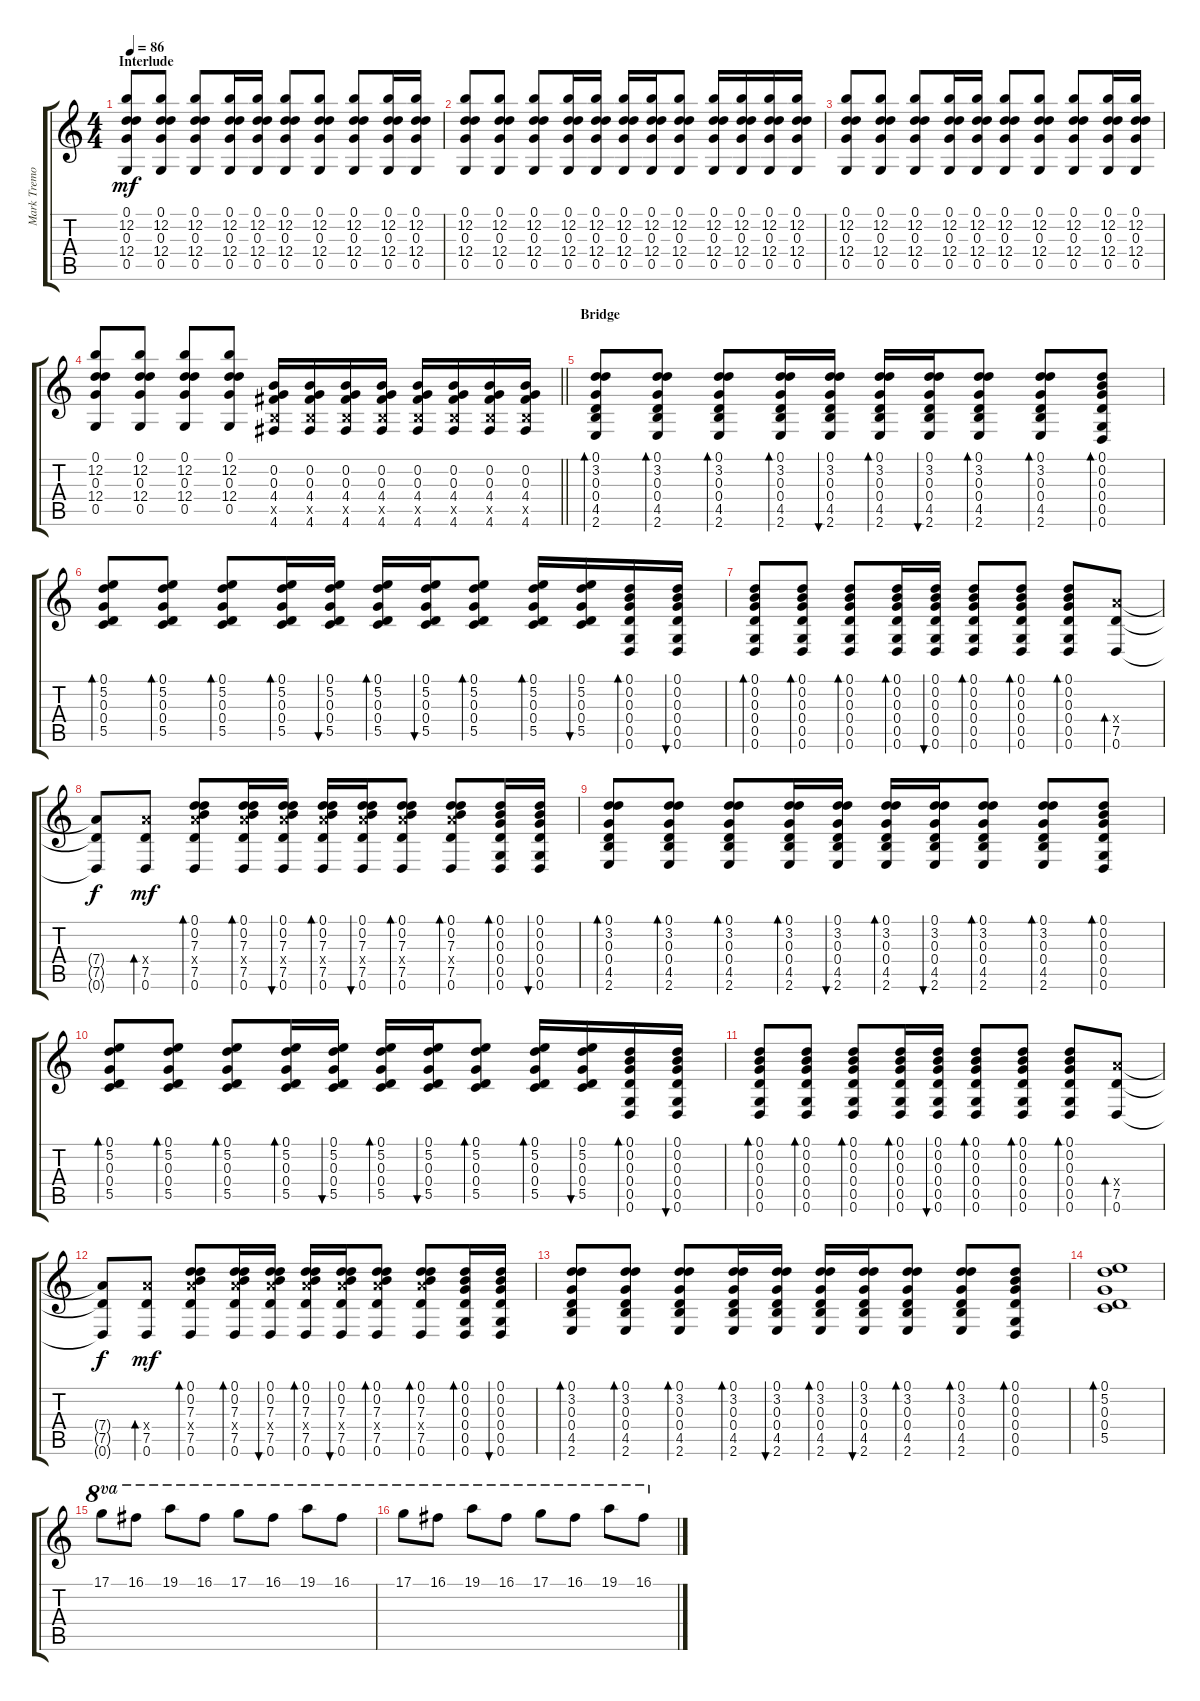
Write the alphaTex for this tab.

\track ("Mark Tremonti" "Mark Tremo") {instrument electricguitarclean}
\staff {score tabs}
\tuning (D4 B3 G3 D3 G2 D2) {hide}
\ts (4 4)
\section ("" "Interlude")
\tempo 86
\clef g2
\ks c
(0.1 12.2 0.3 12.4 0.5).8{dy mf instrument distortionguitar} (0.1 12.2 0.3 12.4 0.5).8 (0.1 12.2 0.3 12.4 0.5).8 (0.1 12.2 0.3 12.4 0.5).16 (0.1 12.2 0.3 12.4 0.5).16 (0.1 12.2 0.3 12.4 0.5).8 (0.1 12.2 0.3 12.4 0.5).8 (0.1 12.2 0.3 12.4 0.5).8 (0.1 12.2 0.3 12.4 0.5).16 (0.1 12.2 0.3 12.4 0.5).16 |
(0.1 12.2 0.3 12.4 0.5).8 (0.1 12.2 0.3 12.4 0.5).8 (0.1 12.2 0.3 12.4 0.5).8 (0.1 12.2 0.3 12.4 0.5).16 (0.1 12.2 0.3 12.4 0.5).16 (0.1 12.2 0.3 12.4 0.5).16 (0.1 12.2 0.3 12.4 0.5).16 (0.1 12.2 0.3 12.4 0.5).8 (0.1 12.2 0.3 12.4 0.5).16 (0.1 12.2 0.3 12.4 0.5).16 (0.1 12.2 0.3 12.4 0.5).16 (0.1 12.2 0.3 12.4 0.5).16 |
(0.1 12.2 0.3 12.4 0.5).8 (0.1 12.2 0.3 12.4 0.5).8 (0.1 12.2 0.3 12.4 0.5).8 (0.1 12.2 0.3 12.4 0.5).16 (0.1 12.2 0.3 12.4 0.5).16 (0.1 12.2 0.3 12.4 0.5).8 (0.1 12.2 0.3 12.4 0.5).8 (0.1 12.2 0.3 12.4 0.5).8 (0.1 12.2 0.3 12.4 0.5).16 (0.1 12.2 0.3 12.4 0.5).16 |
\barLineRight lightlight
(0.1 12.2 0.3 12.4 0.5).8 (0.1 12.2 0.3 12.4 0.5).8 (0.1 12.2 0.3 12.4 0.5).8 (0.1 12.2 0.3 12.4 0.5).8 (0.2 0.3 4.4 4.5{x} 4.6).16 (0.2 0.3 4.4 4.5{x} 4.6).16 (0.2 0.3 4.4 4.5{x} 4.6).16 (0.2 0.3 4.4 4.5{x} 4.6).16 (0.2 0.3 4.4 4.5{x} 4.6).16 (0.2 0.3 4.4 4.5{x} 4.6).16 (0.2 0.3 4.4 4.5{x} 4.6).16 (0.2 0.3 4.4 4.5{x} 4.6).16 |
\section ("" "Bridge")
(0.1 3.2 0.3 0.4 4.5 2.6).8{bd 60} (0.1 3.2 0.3 0.4 4.5 2.6).8{bd 60} (0.1 3.2 0.3 0.4 4.5 2.6).8{bd 60} (0.1 3.2 0.3 0.4 4.5 2.6).16{bd 60} (0.1 3.2 0.3 0.4 4.5 2.6).16{bu 60} (0.1 3.2 0.3 0.4 4.5 2.6).16{bd 60} (0.1 3.2 0.3 0.4 4.5 2.6).16{bu 60} (0.1 3.2 0.3 0.4 4.5 2.6).8{bd 60} (0.1 3.2 0.3 0.4 4.5 2.6).8{bd 60} (0.1 0.2 0.3 0.4 0.5 0.6).8{bd 60} |
(0.1 5.2 0.3 0.4 5.5).8{bd 60} (0.1 5.2 0.3 0.4 5.5).8{bd 60} (0.1 5.2 0.3 0.4 5.5).8{bd 60} (0.1 5.2 0.3 0.4 5.5).16{bd 60} (0.1 5.2 0.3 0.4 5.5).16{bu 60} (0.1 5.2 0.3 0.4 5.5).16{bd 60} (0.1 5.2 0.3 0.4 5.5).16{bu 60} (0.1 5.2 0.3 0.4 5.5).8{bd 60} (0.1 5.2 0.3 0.4 5.5).16{bd 60} (0.1 5.2 0.3 0.4 5.5).16{bu 60} (0.1 0.2 0.3 0.4 0.5 0.6).16{bd 60} (0.1 0.2 0.3 0.4 0.5 0.6).16{bu 60} |
(0.1 0.2 0.3 0.4 0.5 0.6).8{bd 60} (0.1 0.2 0.3 0.4 0.5 0.6).8{bd 60} (0.1 0.2 0.3 0.4 0.5 0.6).8{bd 60} (0.1 0.2 0.3 0.4 0.5 0.6).16{bd 60} (0.1 0.2 0.3 0.4 0.5 0.6).16{bu 60} (0.1 0.2 0.3 0.4 0.5 0.6).8{bd 60} (0.1 0.2 0.3 0.4 0.5 0.6).8{bd 60} (0.1 0.2 0.3 0.4 0.5 0.6).8{bd 60} (7.4{x} 7.5 0.6).8{bd 60} |
(7.4{t} 7.5{t} 0.6{t}).8{dy f} (7.4{x} 7.5 0.6).8{bd 60 dy mf} (0.1 0.2 7.3 7.4{x} 7.5 0.6).8{bd 60} (0.1 0.2 7.3 7.4{x} 7.5 0.6).16{bd 60} (0.1 0.2 7.3 7.4{x} 7.5 0.6).16{bu 60} (0.1 0.2 7.3 7.4{x} 7.5 0.6).16{bd 60} (0.1 0.2 7.3 7.4{x} 7.5 0.6).16{bu 60} (0.1 0.2 7.3 7.4{x} 7.5 0.6).8{bd 60} (0.1 0.2 7.3 7.4{x} 7.5 0.6).8{bd 60} (0.1 0.2 0.3 0.4 0.5 0.6).16{bd 60} (0.1 0.2 0.3 0.4 0.5 0.6).16{bu 60} |
(0.1 3.2 0.3 0.4 4.5 2.6).8{bd 60} (0.1 3.2 0.3 0.4 4.5 2.6).8{bd 60} (0.1 3.2 0.3 0.4 4.5 2.6).8{bd 60} (0.1 3.2 0.3 0.4 4.5 2.6).16{bd 60} (0.1 3.2 0.3 0.4 4.5 2.6).16{bu 60} (0.1 3.2 0.3 0.4 4.5 2.6).16{bd 60} (0.1 3.2 0.3 0.4 4.5 2.6).16{bu 60} (0.1 3.2 0.3 0.4 4.5 2.6).8{bd 60} (0.1 3.2 0.3 0.4 4.5 2.6).8{bd 60} (0.1 0.2 0.3 0.4 0.5 0.6).8{bd 60} |
(0.1 5.2 0.3 0.4 5.5).8{bd 60} (0.1 5.2 0.3 0.4 5.5).8{bd 60} (0.1 5.2 0.3 0.4 5.5).8{bd 60} (0.1 5.2 0.3 0.4 5.5).16{bd 60} (0.1 5.2 0.3 0.4 5.5).16{bu 60} (0.1 5.2 0.3 0.4 5.5).16{bd 60} (0.1 5.2 0.3 0.4 5.5).16{bu 60} (0.1 5.2 0.3 0.4 5.5).8{bd 60} (0.1 5.2 0.3 0.4 5.5).16{bd 60} (0.1 5.2 0.3 0.4 5.5).16{bu 60} (0.1 0.2 0.3 0.4 0.5 0.6).16{bd 60} (0.1 0.2 0.3 0.4 0.5 0.6).16{bu 60} |
(0.1 0.2 0.3 0.4 0.5 0.6).8{bd 60} (0.1 0.2 0.3 0.4 0.5 0.6).8{bd 60} (0.1 0.2 0.3 0.4 0.5 0.6).8{bd 60} (0.1 0.2 0.3 0.4 0.5 0.6).16{bd 60} (0.1 0.2 0.3 0.4 0.5 0.6).16{bu 60} (0.1 0.2 0.3 0.4 0.5 0.6).8{bd 60} (0.1 0.2 0.3 0.4 0.5 0.6).8{bd 60} (0.1 0.2 0.3 0.4 0.5 0.6).8{bd 60} (7.4{x} 7.5 0.6).8{bd 60} |
(7.4{t} 7.5{t} 0.6{t}).8{dy f} (7.4{x} 7.5 0.6).8{bd 60 dy mf} (0.1 0.2 7.3 7.4{x} 7.5 0.6).8{bd 60} (0.1 0.2 7.3 7.4{x} 7.5 0.6).16{bd 60} (0.1 0.2 7.3 7.4{x} 7.5 0.6).16{bu 60} (0.1 0.2 7.3 7.4{x} 7.5 0.6).16{bd 60} (0.1 0.2 7.3 7.4{x} 7.5 0.6).16{bu 60} (0.1 0.2 7.3 7.4{x} 7.5 0.6).8{bd 60} (0.1 0.2 7.3 7.4{x} 7.5 0.6).8{bd 60} (0.1 0.2 0.3 0.4 0.5 0.6).16{bd 60} (0.1 0.2 0.3 0.4 0.5 0.6).16{bu 60} |
(0.1 3.2 0.3 0.4 4.5 2.6).8{bd 60} (0.1 3.2 0.3 0.4 4.5 2.6).8{bd 60} (0.1 3.2 0.3 0.4 4.5 2.6).8{bd 60} (0.1 3.2 0.3 0.4 4.5 2.6).16{bd 60} (0.1 3.2 0.3 0.4 4.5 2.6).16{bu 60} (0.1 3.2 0.3 0.4 4.5 2.6).16{bd 60} (0.1 3.2 0.3 0.4 4.5 2.6).16{bu 60} (0.1 3.2 0.3 0.4 4.5 2.6).8{bd 60} (0.1 3.2 0.3 0.4 4.5 2.6).8{bd 60} (0.1 0.2 0.3 0.4 0.5 0.6).8{bd 60} |
(0.1 5.2 0.3 0.4 5.5).1{bd 60 volume 0} |
17.1.8{ot 8va volume 4} 16.1.8{ot 8va} 19.1.8{ot 8va} 16.1.8{ot 8va} 17.1.8{ot 8va volume 8} 16.1.8{ot 8va} 19.1.8{ot 8va} 16.1.8{ot 8va} |
17.1.8{ot 8va} 16.1.8{ot 8va} 19.1.8{ot 8va} 16.1.8{ot 8va} 17.1.8{ot 8va volume 13} 16.1.8{ot 8va} 19.1.8{ot 8va} 16.1.8{ot 8va}
